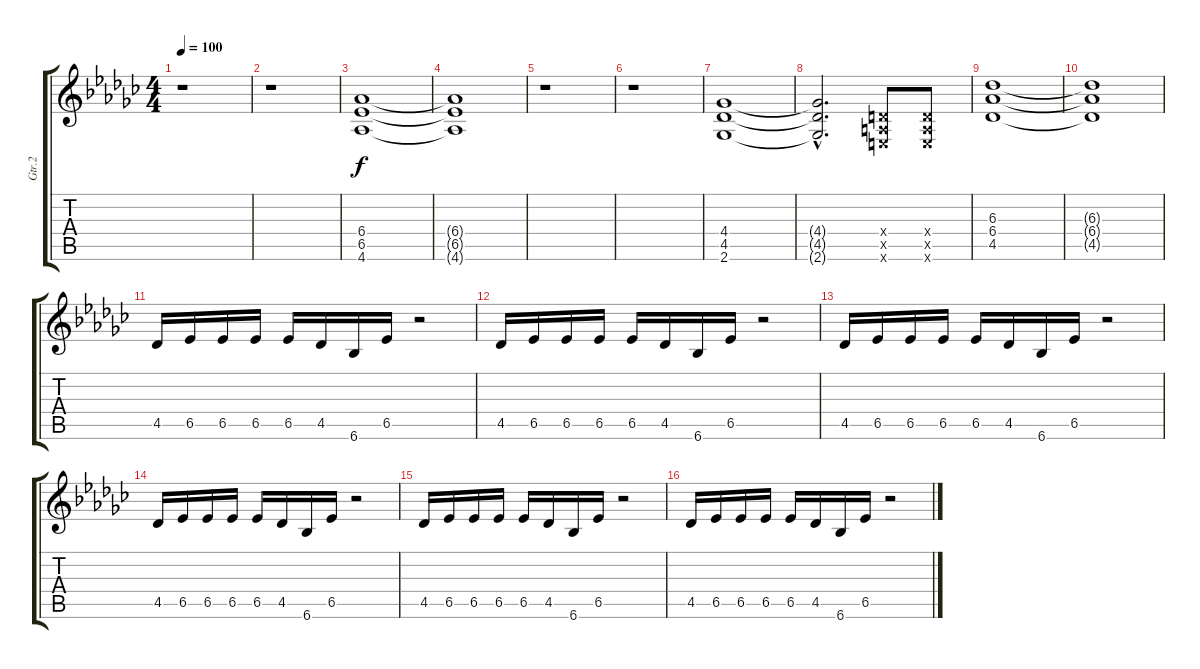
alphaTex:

\track ("Gtr.2" "Gtr.2") {instrument overdrivenguitar}
\staff {score tabs}
\tuning (E4 B3 G3 D3 A2 E2) {hide}
\ts (4 4)
\tempo 100
\clef g2
\ks gb
r.1{dy f} |
r.1 |
(6.4 6.5 4.6).1 |
(6.4{t} 6.5{t} 4.6{t}).1 |
r.1 |
r.1 |
(4.4 4.5 2.6).1 |
(4.4{hac t} 4.5{hac t} 2.6{hac t}).2{d} (0.4{x} 0.5{x} 0.6{x}).8 (0.4{x} 0.5{x} 0.6{x}).8 |
(6.3 6.4 4.5).1 |
(6.3{t} 6.4{t} 4.5{t}).1 |
4.5.16 6.5.16 6.5.16 6.5.16 6.5.16 4.5.16 6.6.16 6.5.16 r.2 |
4.5.16 6.5.16 6.5.16 6.5.16 6.5.16 4.5.16 6.6.16 6.5.16 r.2 |
4.5.16 6.5.16 6.5.16 6.5.16 6.5.16 4.5.16 6.6.16 6.5.16 r.2 |
4.5.16 6.5.16 6.5.16 6.5.16 6.5.16 4.5.16 6.6.16 6.5.16 r.2 |
4.5.16 6.5.16 6.5.16 6.5.16 6.5.16 4.5.16 6.6.16 6.5.16 r.2 |
4.5.16 6.5.16 6.5.16 6.5.16 6.5.16 4.5.16 6.6.16 6.5.16 r.2
